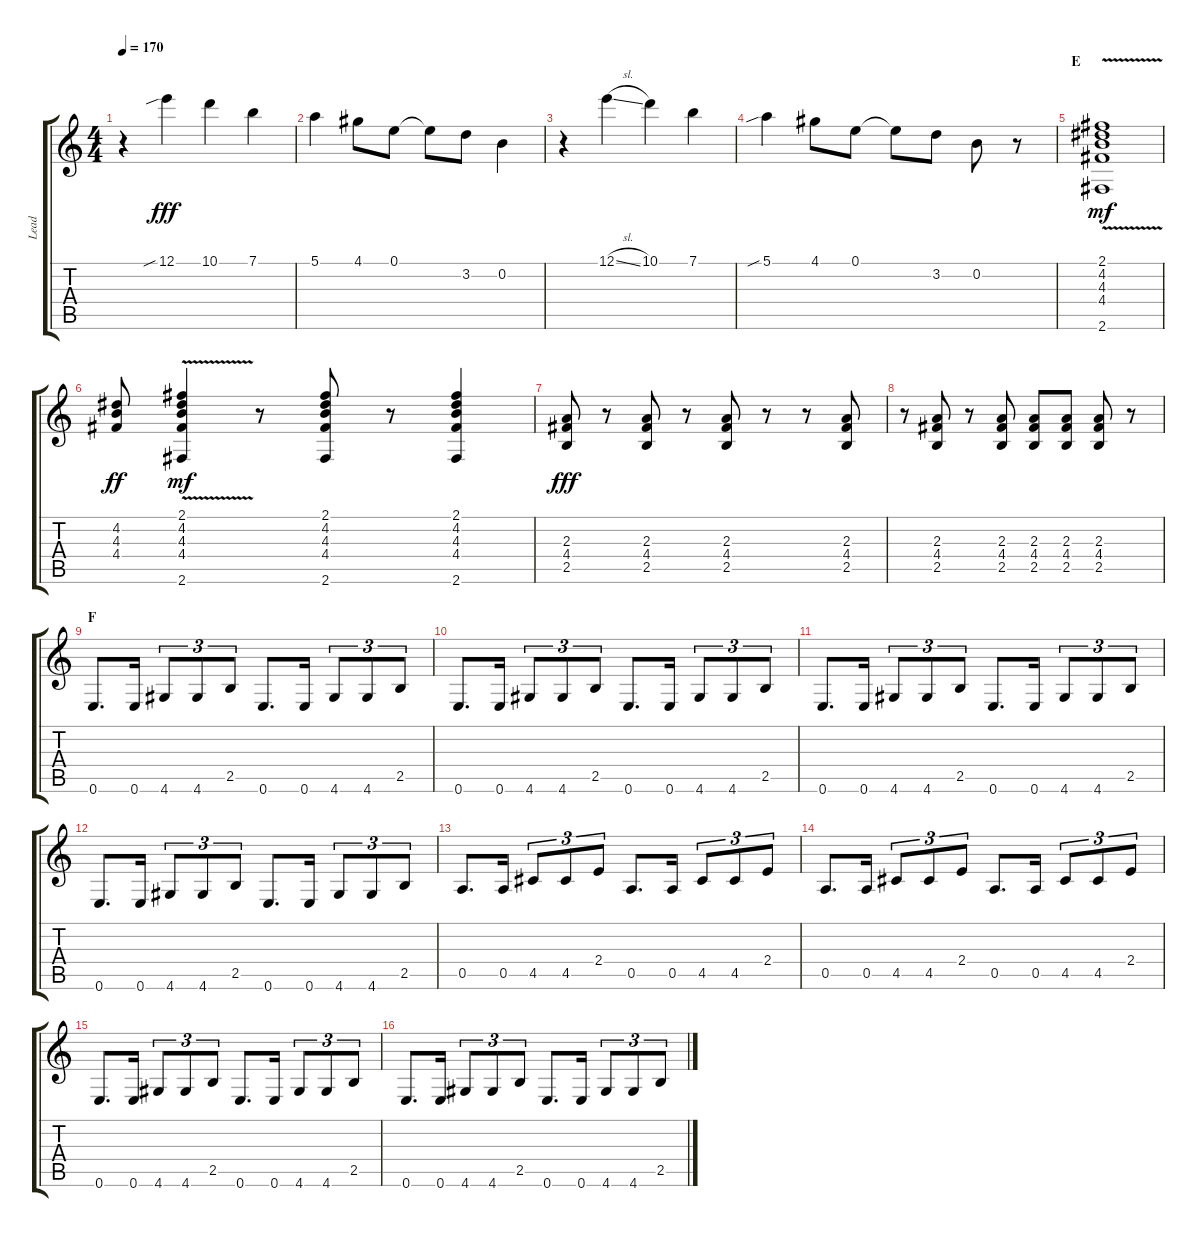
\track ("Lead" "Lead") {instrument electricguitarclean}
\staff {score tabs}
\tuning (E4 B3 G3 D3 A2 E2) {hide}
\ts (4 4)
\tempo 170
\clef g2
\ks c
r.4{dy fff} 12.1{sib}.4 10.1.4 7.1.4 |
5.1.4 4.1.8 0.1.8 0.1{t}.8 3.2.8 0.2.4 |
r.4 12.1{sl}.4 10.1.4 7.1.4 |
5.1{sib}.4 4.1.8 0.1.8 0.1{t}.8 3.2.8 0.2.8 r.8 |
\section ("" "E")
(2.1{v} 4.2{v} 4.3 4.4 2.6).1{dy mf instrument electricguitarclean} |
(4.2 4.3 4.4).8{dy ff} (2.1{v} 4.2{v} 4.3 4.4 2.6).4{dy mf instrument electricguitarclean} r.8 (2.1 4.2 4.3 4.4 2.6).8 r.8 (2.1 4.2 4.3 4.4 2.6).4 |
(2.3 4.4 2.5).8{dy fff} r.8 (2.3 4.4 2.5).8 r.8 (2.3 4.4 2.5).8 r.8 r.8 (2.3 4.4 2.5).8 |
r.8 (2.3 4.4 2.5).8 r.8 (2.3 4.4 2.5).8 (2.3 4.4 2.5).8 (2.3 4.4 2.5).8 (2.3 4.4 2.5).8 r.8 |
\section ("" "F")
0.6.8{d} 0.6.16 4.6.8{tu (3 2)} 4.6.8{tu (3 2)} 2.5.8{tu (3 2)} 0.6.8{d} 0.6.16 4.6.8{tu (3 2)} 4.6.8{tu (3 2)} 2.5.8{tu (3 2)} |
0.6.8{d} 0.6.16 4.6.8{tu (3 2)} 4.6.8{tu (3 2)} 2.5.8{tu (3 2)} 0.6.8{d} 0.6.16 4.6.8{tu (3 2)} 4.6.8{tu (3 2)} 2.5.8{tu (3 2)} |
0.6.8{d} 0.6.16 4.6.8{tu (3 2)} 4.6.8{tu (3 2)} 2.5.8{tu (3 2)} 0.6.8{d} 0.6.16 4.6.8{tu (3 2)} 4.6.8{tu (3 2)} 2.5.8{tu (3 2)} |
0.6.8{d} 0.6.16 4.6.8{tu (3 2)} 4.6.8{tu (3 2)} 2.5.8{tu (3 2)} 0.6.8{d} 0.6.16 4.6.8{tu (3 2)} 4.6.8{tu (3 2)} 2.5.8{tu (3 2)} |
0.5.8{d} 0.5.16 4.5.8{tu (3 2)} 4.5.8{tu (3 2)} 2.4.8{tu (3 2)} 0.5.8{d} 0.5.16 4.5.8{tu (3 2)} 4.5.8{tu (3 2)} 2.4.8{tu (3 2)} |
0.5.8{d} 0.5.16 4.5.8{tu (3 2)} 4.5.8{tu (3 2)} 2.4.8{tu (3 2)} 0.5.8{d} 0.5.16 4.5.8{tu (3 2)} 4.5.8{tu (3 2)} 2.4.8{tu (3 2)} |
0.6.8{d} 0.6.16 4.6.8{tu (3 2)} 4.6.8{tu (3 2)} 2.5.8{tu (3 2)} 0.6.8{d} 0.6.16 4.6.8{tu (3 2)} 4.6.8{tu (3 2)} 2.5.8{tu (3 2)} |
0.6.8{d} 0.6.16 4.6.8{tu (3 2)} 4.6.8{tu (3 2)} 2.5.8{tu (3 2)} 0.6.8{d} 0.6.16 4.6.8{tu (3 2)} 4.6.8{tu (3 2)} 2.5.8{tu (3 2)}
